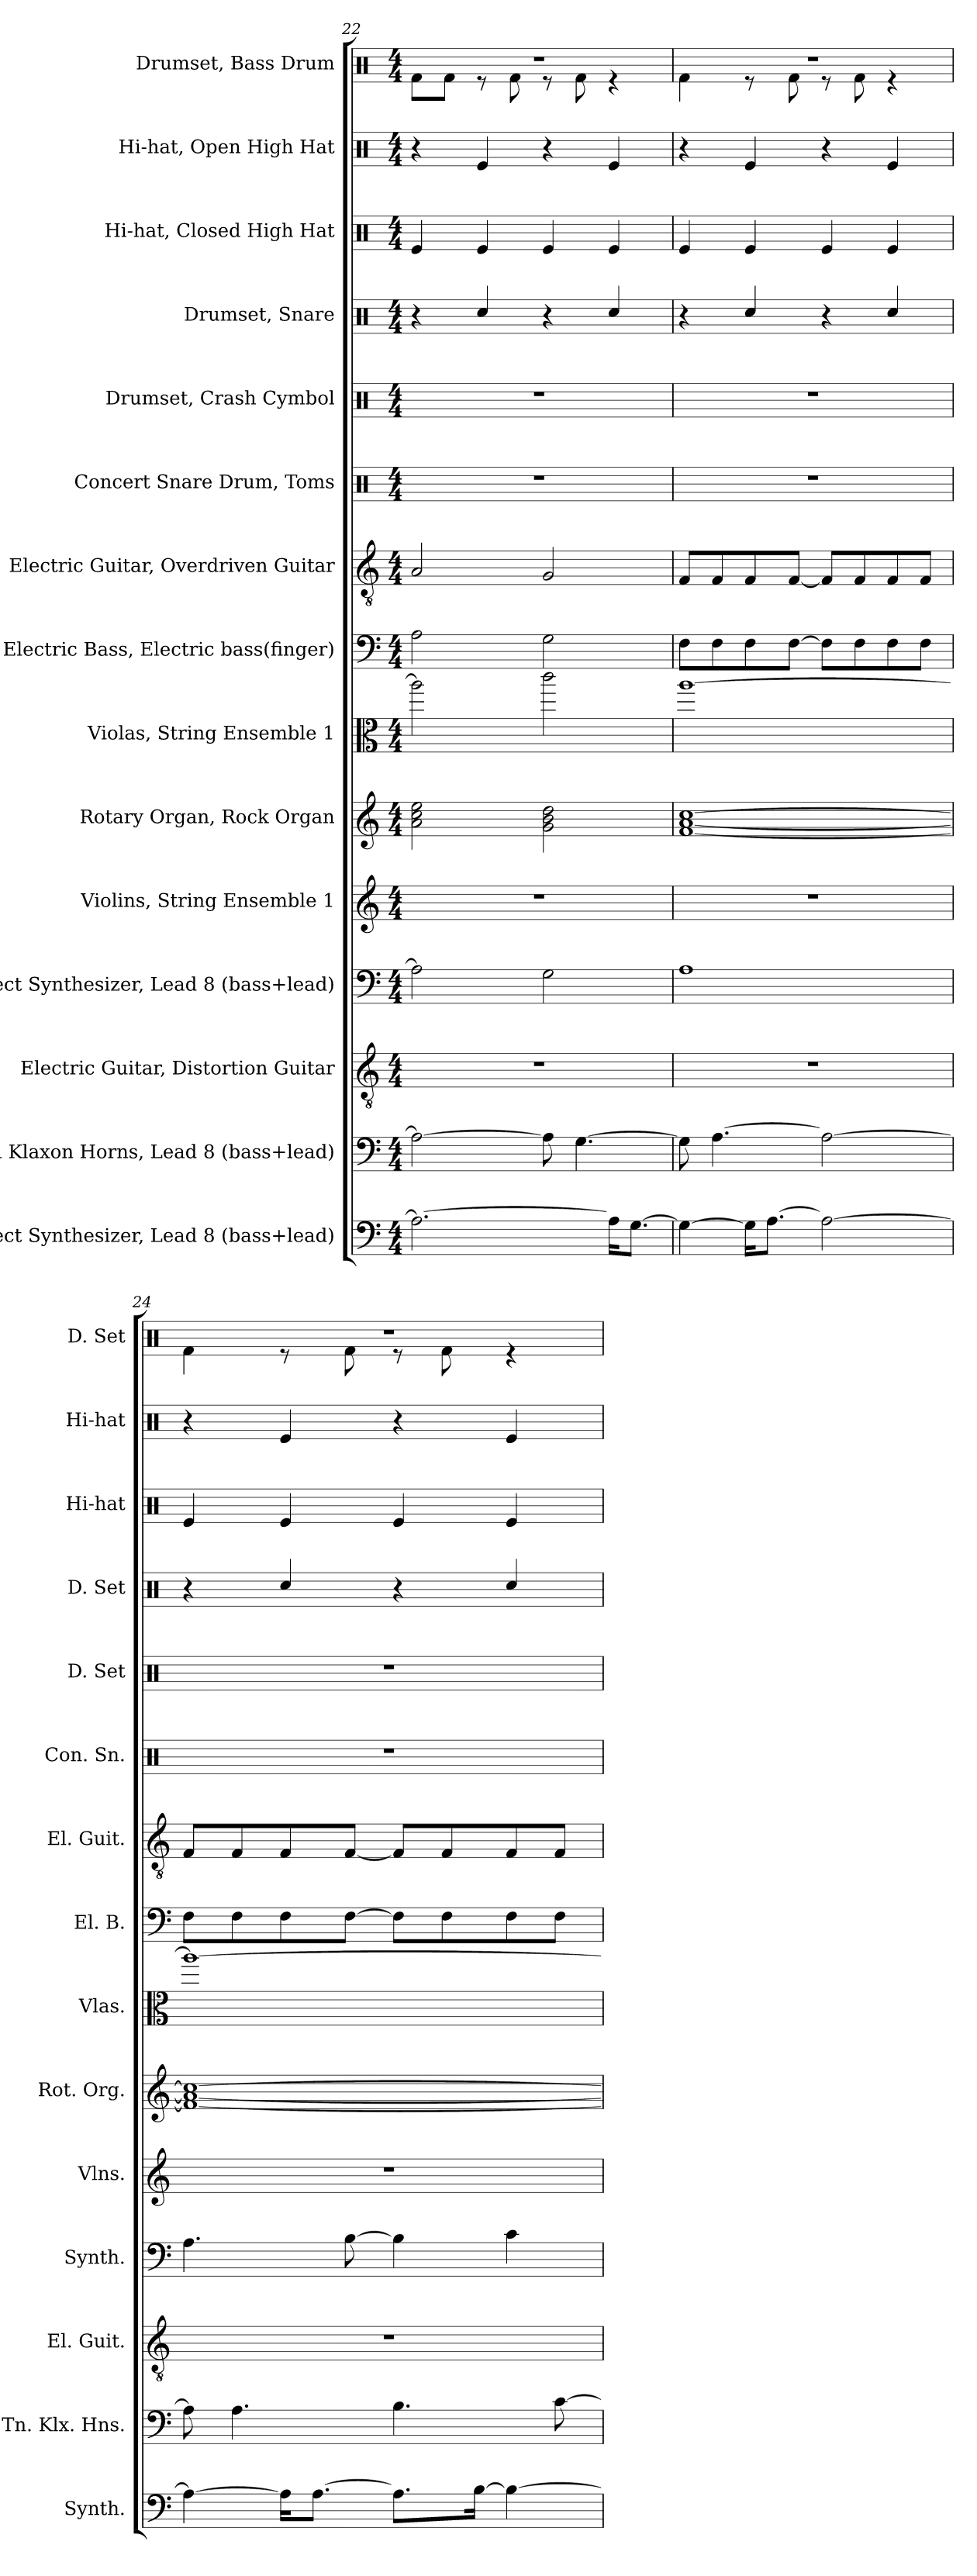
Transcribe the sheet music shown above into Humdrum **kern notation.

**kern	**kern	**kern	**kern	**kern	**kern	**kern	**kern	**kern	**kern	**kern	**kern	**kern	**kern	**kern
*part15	*part14	*part13	*part12	*part11	*part10	*part9	*part8	*part7	*part6	*part5	*part4	*part3	*part2	*part1
*staff15	*staff14	*staff13	*staff12	*staff11	*staff10	*staff9	*staff8	*staff7	*staff6	*staff5	*staff4	*staff3	*staff2	*staff1
*I"Effect Synthesizer, Lead 8 (bass+lead)	*I"Tuned Klaxon Horns, Lead 8 (bass+lead)	*I"Electric Guitar, Distortion Guitar	*I"Effect Synthesizer, Lead 8 (bass+lead)	*I"Violins, String Ensemble 1	*I"Rotary Organ, Rock Organ	*I"Violas, String Ensemble 1	*I"Electric Bass, Electric bass(finger)	*I"Electric Guitar, Overdriven Guitar	*I"Concert Snare Drum, Toms	*I"Drumset, Crash Cymbol	*I"Drumset, Snare	*I"Hi-hat, Closed High Hat	*I"Hi-hat, Open High Hat	*I"Drumset, Bass Drum
*I'Synth.	*I'Tn. Klx. Hns.	*I'El. Guit.	*I'Synth.	*I'Vlns.	*I'Rot. Org.	*I'Vlas.	*I'El. B.	*I'El. Guit.	*I'Con. Sn.	*I'D. Set	*I'D. Set	*I'Hi-hat	*I'Hi-hat	*I'D. Set
*clefF4	*clefF4	*clefGv2	*clefF4	*clefG2	*clefG2	*clefC3	*clefF4	*clefGv2	*clefX	*clefX	*clefX	*clefX	*clefX	*clefX
*	*	*	*	*	*	*	*ITrd7c12	*	*	*	*	*	*	*
*k[]	*k[]	*k[]	*k[]	*k[]	*k[]	*k[]	*k[]	*k[]	*k[]	*k[]	*k[]	*k[]	*k[]	*k[]
*M4/4	*M4/4	*M4/4	*M4/4	*M4/4	*M4/4	*M4/4	*M4/4	*M4/4	*M4/4	*M4/4	*M4/4	*M4/4	*M4/4	*M4/4
=22	=22	=22	=22	=22	=22	=22	=22	=22	=22	=22	=22	=22	=22	=22
*	*	*	*	*	*	*	*	*	*	*	*	*	*	*^
2.A\_	2A\_	1r	2A\]	1r	2a\ 2cc\ 2ee\	2aa\]	2AA\	2A/	1r	1r	4r	4Re/	4r	1r	8Rf\L
.	.	.	.	.	.	.	.	.	.	.	.	.	.	.	8Rf\J
.	.	.	.	.	.	.	.	.	.	.	4Rcc/	4Re/	4Re/	.	8r
.	.	.	.	.	.	.	.	.	.	.	.	.	.	.	8Rf\
.	8A\]	.	2G\	.	2g\ 2b\ 2dd\	2ccc\	2GG\	2G/	.	.	4r	4Re/	4r	.	8r
.	[4.G\	.	.	.	.	.	.	.	.	.	.	.	.	.	8Rf\
16A\KL]	.	.	.	.	.	.	.	.	.	.	4Rcc/	4Re/	4Re/	.	4r
[8.G\J	.	.	.	.	.	.	.	.	.	.	.	.	.	.	.
=23	=23	=23	=23	=23	=23	=23	=23	=23	=23	=23	=23	=23	=23	=23	=23
4G\_	8G\]	1r	1A	1r	[1f [1a [1cc	[1aa	8FF\L	8F/L	1r	1r	4r	4Re/	4r	1r	4Rf\
.	[4.A\	.	.	.	.	.	8FF\	8F/	.	.	.	.	.	.	.
16G\KL]	.	.	.	.	.	.	8FF\	8F/	.	.	4Rcc/	4Re/	4Re/	.	8r
[8.A\J	.	.	.	.	.	.	.	.	.	.	.	.	.	.	.
.	.	.	.	.	.	.	[8FF\J	[8F/J	.	.	.	.	.	.	8Rf\
2A\_	2A\_	.	.	.	.	.	8FF\L]	8F/L]	.	.	4r	4Re/	4r	.	8r
.	.	.	.	.	.	.	8FF\	8F/	.	.	.	.	.	.	8Rf\
.	.	.	.	.	.	.	8FF\	8F/	.	.	4Rcc/	4Re/	4Re/	.	4r
.	.	.	.	.	.	.	8FF\J	8F/J	.	.	.	.	.	.	.
=24	=24	=24	=24	=24	=24	=24	=24	=24	=24	=24	=24	=24	=24	=24	=24
4A\_	8A\]	1r	4.A\	1r	1f_ 1a_ 1cc_	1aa_	8FF\L	8F/L	1r	1r	4r	4Re/	4r	1r	4Rf\
.	4.A\	.	.	.	.	.	8FF\	8F/	.	.	.	.	.	.	.
16A\KL]	.	.	.	.	.	.	8FF\	8F/	.	.	4Rcc/	4Re/	4Re/	.	8r
[8.A\J	.	.	.	.	.	.	.	.	.	.	.	.	.	.	.
.	.	.	[8B\	.	.	.	[8FF\J	[8F/J	.	.	.	.	.	.	8Rf\
8.A\L]	4.B\	.	4B\]	.	.	.	8FF\L]	8F/L]	.	.	4r	4Re/	4r	.	8r
.	.	.	.	.	.	.	8FF\	8F/	.	.	.	.	.	.	8Rf\
[16B\Jk	.	.	.	.	.	.	.	.	.	.	.	.	.	.	.
4B\_	.	.	4c\	.	.	.	8FF\	8F/	.	.	4Rcc/	4Re/	4Re/	.	4r
.	[8c\	.	.	.	.	.	8FF\J	8F/J	.	.	.	.	.	.	.
*	*	*	*	*	*	*	*	*	*	*	*	*	*	*v	*v
=	=	=	=	=	=	=	=	=	=	=	=	=	=	=
*-	*-	*-	*-	*-	*-	*-	*-	*-	*-	*-	*-	*-	*-	*-
